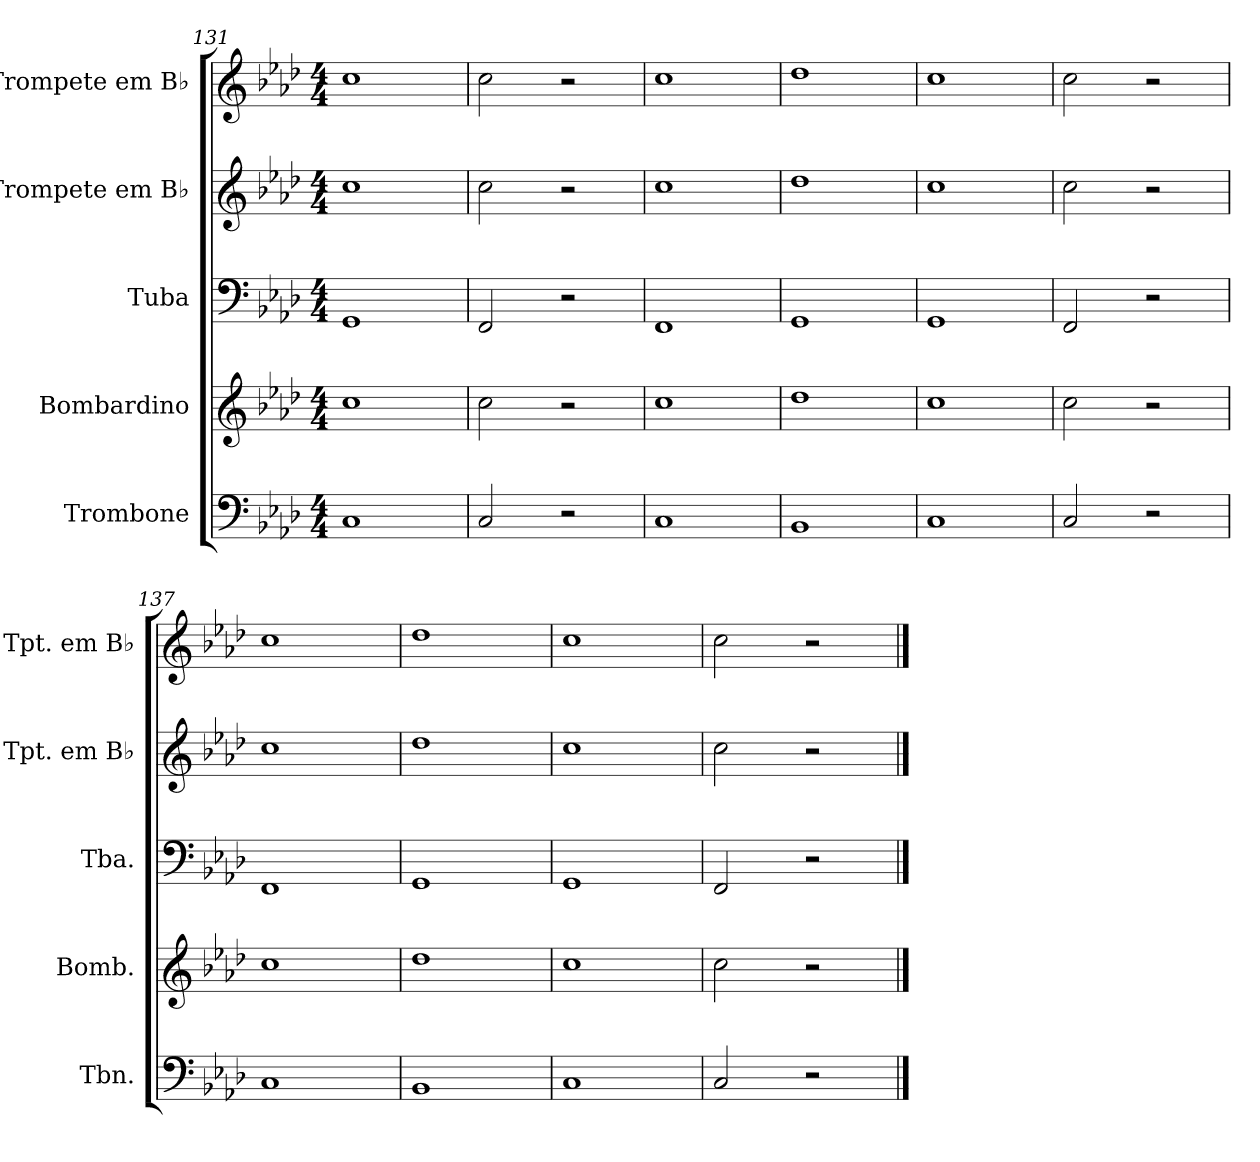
**kern	**kern	**kern	**kern	**kern
*part5	*part4	*part3	*part2	*part1
*staff5	*staff4	*staff3	*staff2	*staff1
*I"Trombone	*I"Bombardino	*I"Tuba	*I"Trompete em B♭	*I"Trompete em B♭
*I'Tbn.	*I'Bomb.	*I'Tba.	*I'Tpt. em B♭	*I'Tpt. em B♭
*clefF4	*clefG2	*clefF4	*clefG2	*clefG2
*	*ITrd14c24	*ITrd-7c-12	*ITrd7c12	*ITrd7c12
*k[b-e-a-d-]	*k[b-e-a-d-]	*k[b-e-a-d-]	*k[b-e-a-d-]	*k[b-e-a-d-]
*M4/4	*M4/4	*M4/4	*M4/4	*M4/4
=131	=131	=131	=131	=131
1C	1C	1G	1c	1c
=132	=132	=132	=132	=132
2C/	2C\	2F/	2c\	2c\
2r	2r	2r	2r	2r
=133	=133	=133	=133	=133
1C	1C	1F	1c	1c
=134	=134	=134	=134	=134
1BB-	1D-	1G	1d-	1d-
=135	=135	=135	=135	=135
1C	1C	1G	1c	1c
=136	=136	=136	=136	=136
2C/	2C\	2F/	2c\	2c\
2r	2r	2r	2r	2r
=137	=137	=137	=137	=137
1C	1C	1F	1c	1c
=138	=138	=138	=138	=138
1BB-	1D-	1G	1d-	1d-
=139	=139	=139	=139	=139
1C	1C	1G	1c	1c
!!LO:PB:g=z
=140	=140	=140	=140	=140
2C/	2C\	2F/	2c\	2c\
2r	2r	2r	2r	2r
==	==	==	==	==
*-	*-	*-	*-	*-
